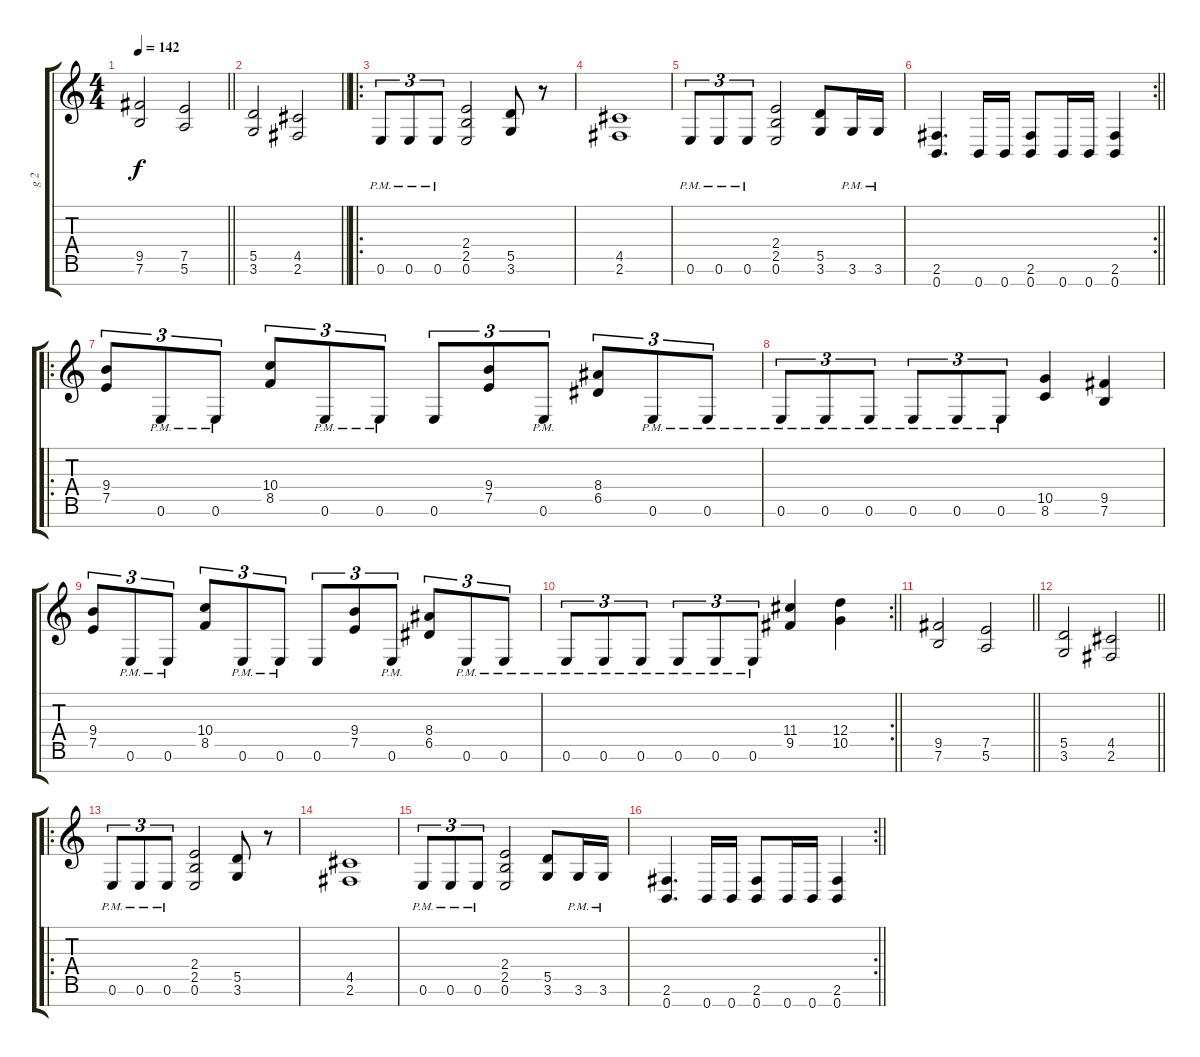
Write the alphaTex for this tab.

\track ("g 2" "g 2") {instrument distortionguitar}
\staff {score tabs}
\tuning (E4 B3 G3 D3 A2 E2 B1) {hide}
\ts (4 4)
\section ("" "")
\tempo 142
\clef g2
\barLineRight lightlight
\ks c
(9.5 7.6).2{dy f} (7.5 5.6).2 |
\barLineRight lightlight
(5.5 3.6).2 (4.5 2.6).2 |
\ro
\section ("" "")
0.6{pm}.8{tu (3 2)} 0.6{pm}.8{tu (3 2)} 0.6{pm}.8{tu (3 2)} (2.4 2.5 0.6).2 (5.5 3.6).8 r.8 |
(4.5 2.6).1 |
0.6{pm}.8{tu (3 2)} 0.6{pm}.8{tu (3 2)} 0.6{pm}.8{tu (3 2)} (2.4 2.5 0.6).2 (5.5 3.6).8 3.6{pm}.16 3.6{pm}.16 |
\rc 2
\barLineRight lightlight
(2.6 0.7).4{d} 0.7.16 0.7.16 (2.6 0.7).8 0.7.16 0.7.16 (2.6 0.7).4 |
\ro
\section ("" "")
(9.4 7.5).8{tu (3 2)} 0.6{pm}.8{tu (3 2)} 0.6{pm}.8{tu (3 2)} (10.4 8.5).8{tu (3 2)} 0.6{pm}.8{tu (3 2)} 0.6{pm}.8{tu (3 2)} 0.6.8{tu (3 2)} (9.4 7.5).8{tu (3 2)} 0.6{pm}.8{tu (3 2)} (8.4 6.5).8{tu (3 2)} 0.6{pm}.8{tu (3 2)} 0.6{pm}.8{tu (3 2)} |
0.6{pm}.8{tu (3 2)} 0.6{pm}.8{tu (3 2)} 0.6{pm}.8{tu (3 2)} 0.6{pm}.8{tu (3 2)} 0.6{pm}.8{tu (3 2)} 0.6{pm}.8{tu (3 2)} (10.5 8.6).4 (9.5 7.6).4 |
(9.4 7.5).8{tu (3 2)} 0.6{pm}.8{tu (3 2)} 0.6{pm}.8{tu (3 2)} (10.4 8.5).8{tu (3 2)} 0.6{pm}.8{tu (3 2)} 0.6{pm}.8{tu (3 2)} 0.6.8{tu (3 2)} (9.4 7.5).8{tu (3 2)} 0.6{pm}.8{tu (3 2)} (8.4 6.5).8{tu (3 2)} 0.6{pm}.8{tu (3 2)} 0.6{pm}.8{tu (3 2)} |
\rc 2
\barLineRight lightlight
0.6{pm}.8{tu (3 2)} 0.6{pm}.8{tu (3 2)} 0.6{pm}.8{tu (3 2)} 0.6{pm}.8{tu (3 2)} 0.6{pm}.8{tu (3 2)} 0.6{pm}.8{tu (3 2)} (11.4 9.5).4 (12.4 10.5).4 |
\section ("" "")
\barLineRight lightlight
(9.5 7.6).2 (7.5 5.6).2 |
\barLineRight lightlight
(5.5 3.6).2 (4.5 2.6).2 |
\ro
\section ("" "")
0.6{pm}.8{tu (3 2)} 0.6{pm}.8{tu (3 2)} 0.6{pm}.8{tu (3 2)} (2.4 2.5 0.6).2 (5.5 3.6).8 r.8 |
(4.5 2.6).1 |
0.6{pm}.8{tu (3 2)} 0.6{pm}.8{tu (3 2)} 0.6{pm}.8{tu (3 2)} (2.4 2.5 0.6).2 (5.5 3.6).8 3.6{pm}.16 3.6{pm}.16 |
\rc 2
\barLineRight lightlight
(2.6 0.7).4{d} 0.7.16 0.7.16 (2.6 0.7).8 0.7.16 0.7.16 (2.6 0.7).4
